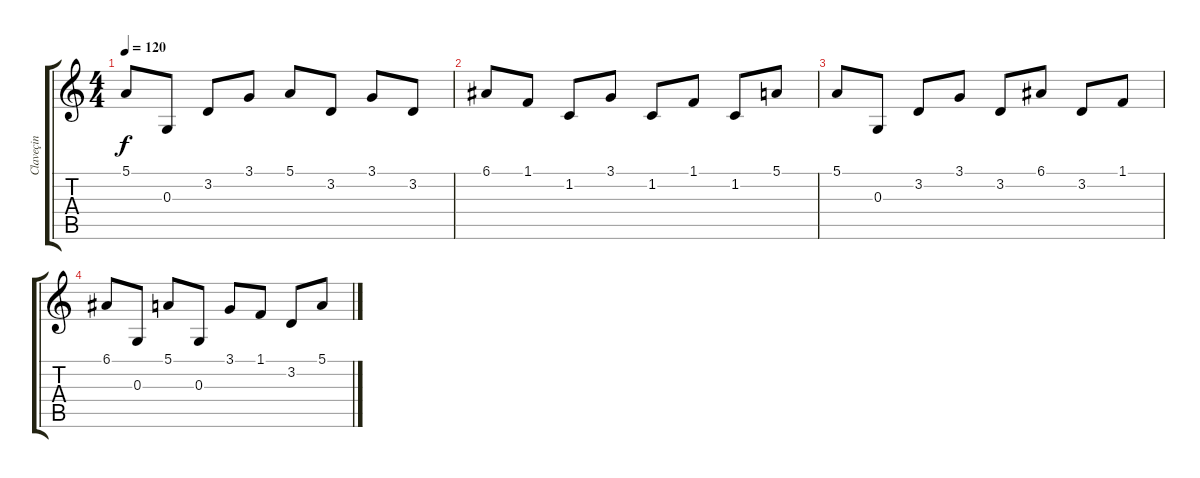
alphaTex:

\track ("Claveçin" "Claveçin") {instrument harpsichord}
\staff {score tabs}
\tuning (E4 B3 G3 D3 A2 E2) {hide}
\ts (4 4)
\tempo 120
\clef g2
\ks c
5.1.8{dy f} 0.3.8 3.2.8 3.1.8 5.1.8 3.2.8 3.1.8 3.2.8 |
6.1.8 1.1.8 1.2.8 3.1.8 1.2.8 1.1.8 1.2.8 5.1.8 |
5.1.8{volume 9} 0.3.8 3.2.8 3.1.8 3.2.8 6.1.8 3.2.8 1.1.8 |
6.1.8{volume 4} 0.3.8 5.1.8 0.3.8 3.1.8 1.1.8 3.2.8 5.1.8
